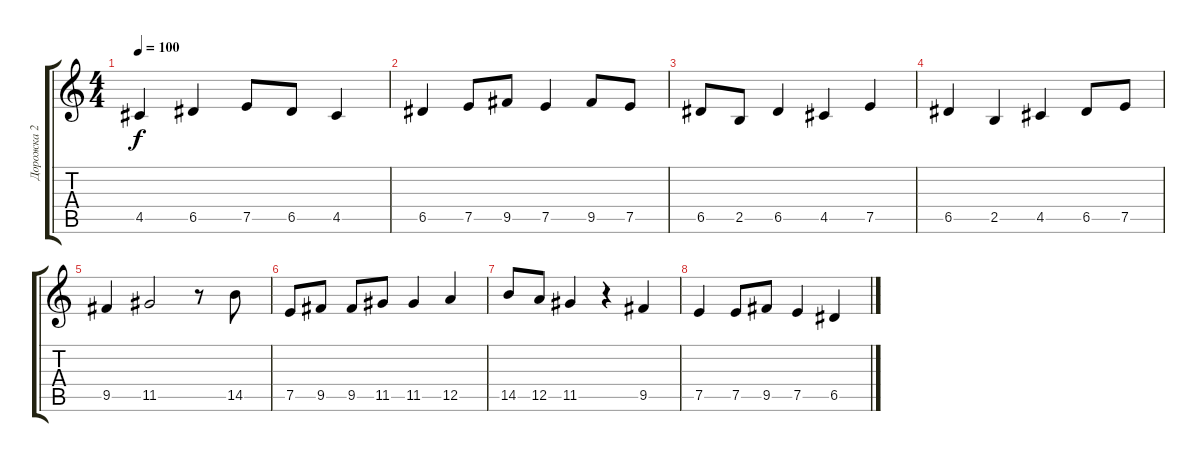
\track ("Дорожка 2" "Дорожка 2") {instrument electricguitarclean}
\staff {score tabs}
\tuning (E4 B3 G3 D3 A2 E2) {hide}
\ts (4 4)
\tempo 100
\clef g2
\ks c
4.5.4{dy f} 6.5.4 7.5.8 6.5.8 4.5.4 |
6.5.4 7.5.8 9.5.8 7.5.4 9.5.8 7.5.8 |
6.5.8 2.5.8 6.5.4 4.5.4 7.5.4 |
6.5.4 2.5.4 4.5.4 6.5.8 7.5.8 |
9.5.4 11.5.2 r.8 14.5.8 |
7.5.8 9.5.8 9.5.8 11.5.8 11.5.4 12.5.4 |
14.5.8 12.5.8 11.5.4 r.4 9.5.4 |
7.5.4 7.5.8 9.5.8 7.5.4 6.5.4
